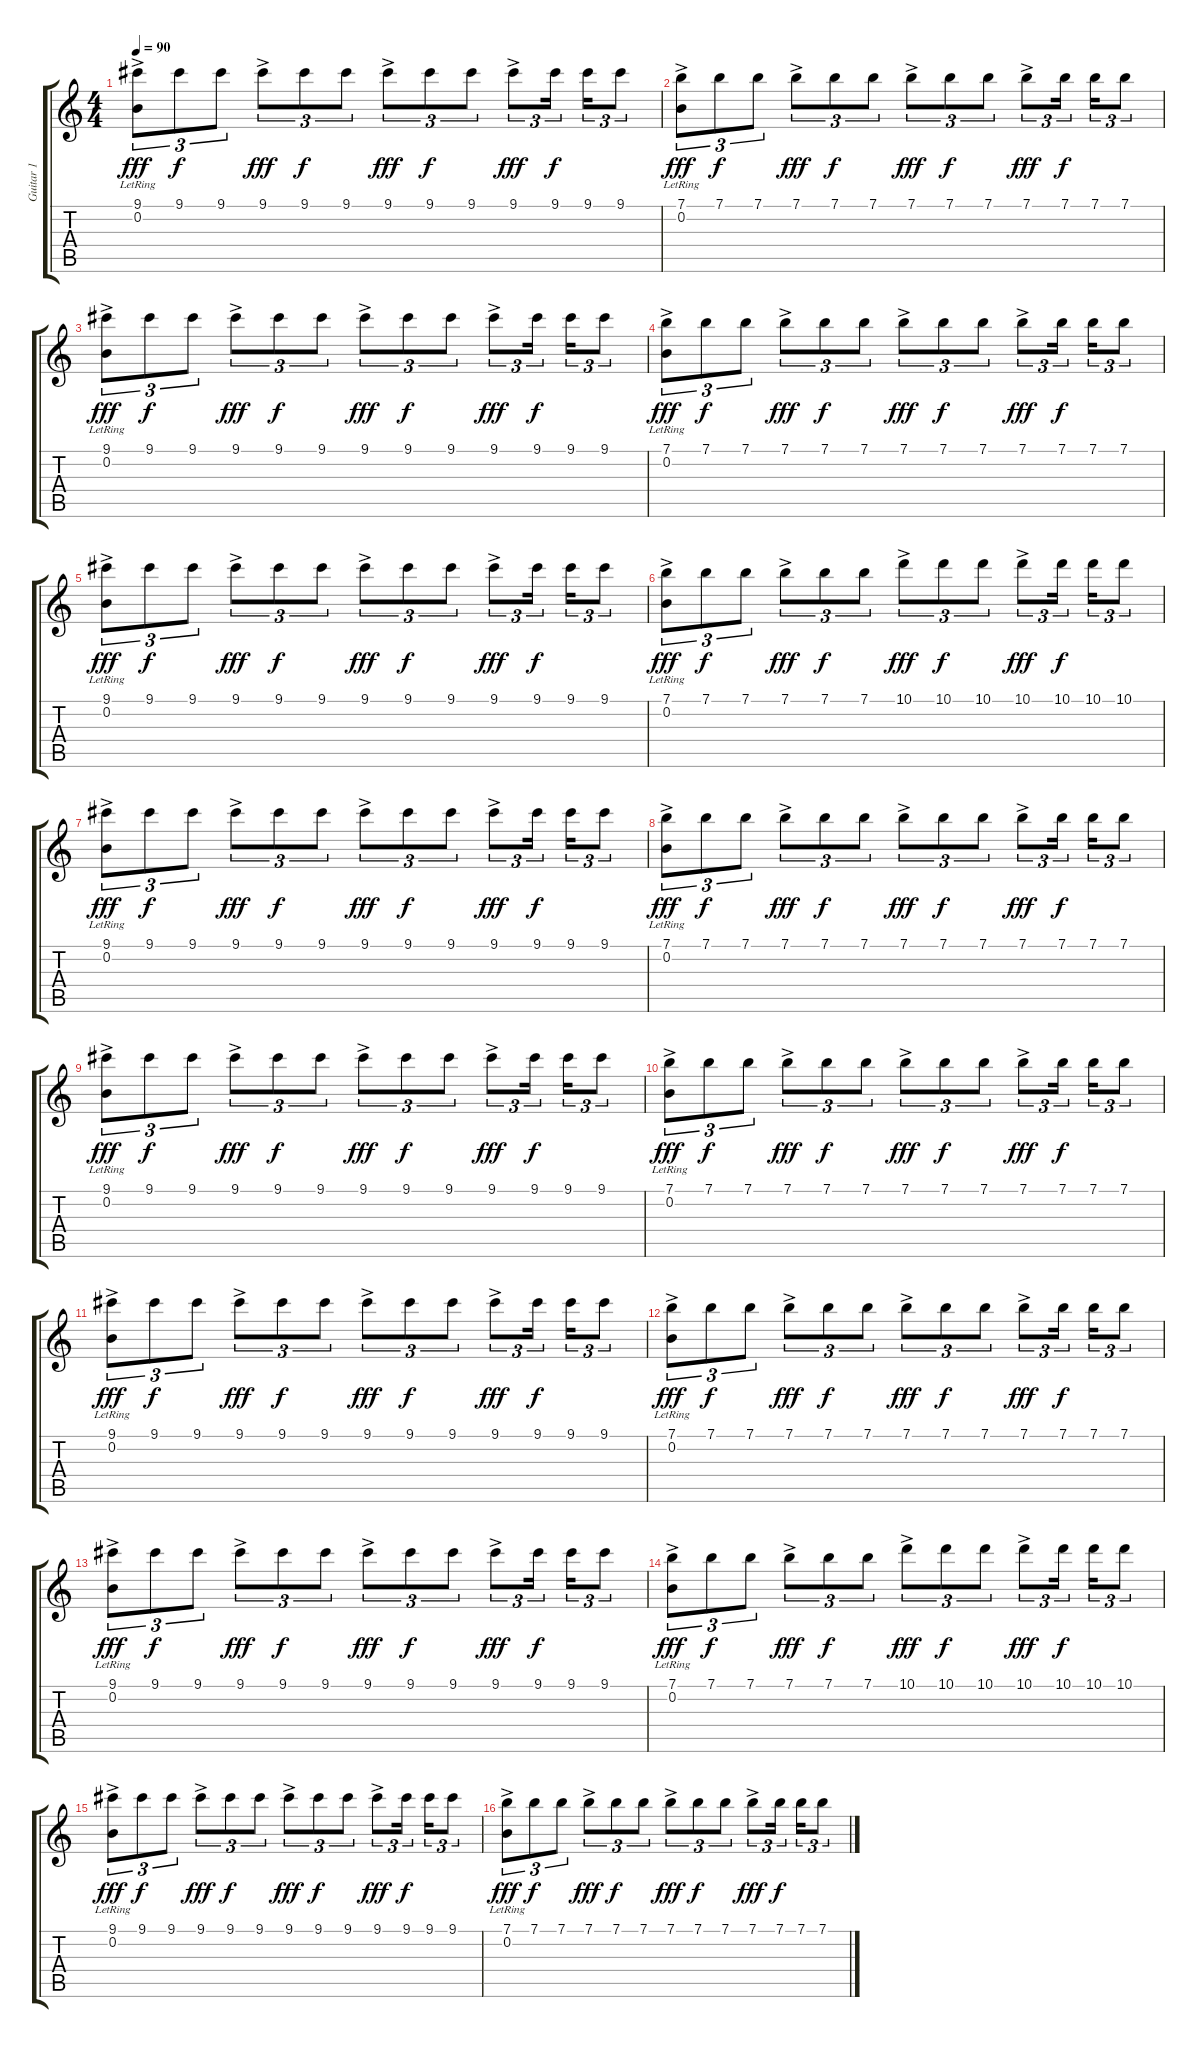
\track ("Guitar 1" "Guitar 1") {instrument overdrivenguitar}
\staff {score tabs}
\tuning (E4 B3 G3 D3 A2 D2) {hide}
\ts (4 4)
\tempo 90
\clef g2
\ks c
(9.1{ac} 0.2{lr}).8{tu (3 2) dy fff} 9.1.8{tu (3 2) dy f} 9.1.8{tu (3 2)} 9.1{ac}.8{tu (3 2) dy fff} 9.1.8{tu (3 2) dy f} 9.1.8{tu (3 2)} 9.1{ac}.8{tu (3 2) dy fff} 9.1.8{tu (3 2) dy f} 9.1.8{tu (3 2)} 9.1{ac}.8{tu (3 2) dy fff} 9.1.16{tu (3 2) dy f} 9.1.16{tu (3 2)} 9.1.8{tu (3 2)} |
(7.1{ac} 0.2{lr}).8{tu (3 2) dy fff} 7.1.8{tu (3 2) dy f} 7.1.8{tu (3 2)} 7.1{ac}.8{tu (3 2) dy fff} 7.1.8{tu (3 2) dy f} 7.1.8{tu (3 2)} 7.1{ac}.8{tu (3 2) dy fff} 7.1.8{tu (3 2) dy f} 7.1.8{tu (3 2)} 7.1{ac}.8{tu (3 2) dy fff} 7.1.16{tu (3 2) dy f} 7.1.16{tu (3 2)} 7.1.8{tu (3 2)} |
(9.1{ac} 0.2{lr}).8{tu (3 2) dy fff} 9.1.8{tu (3 2) dy f} 9.1.8{tu (3 2)} 9.1{ac}.8{tu (3 2) dy fff} 9.1.8{tu (3 2) dy f} 9.1.8{tu (3 2)} 9.1{ac}.8{tu (3 2) dy fff} 9.1.8{tu (3 2) dy f} 9.1.8{tu (3 2)} 9.1{ac}.8{tu (3 2) dy fff} 9.1.16{tu (3 2) dy f} 9.1.16{tu (3 2)} 9.1.8{tu (3 2)} |
(7.1{ac} 0.2{lr}).8{tu (3 2) dy fff} 7.1.8{tu (3 2) dy f} 7.1.8{tu (3 2)} 7.1{ac}.8{tu (3 2) dy fff} 7.1.8{tu (3 2) dy f} 7.1.8{tu (3 2)} 7.1{ac}.8{tu (3 2) dy fff} 7.1.8{tu (3 2) dy f} 7.1.8{tu (3 2)} 7.1{ac}.8{tu (3 2) dy fff} 7.1.16{tu (3 2) dy f} 7.1.16{tu (3 2)} 7.1.8{tu (3 2)} |
(9.1{ac} 0.2{lr}).8{tu (3 2) dy fff} 9.1.8{tu (3 2) dy f} 9.1.8{tu (3 2)} 9.1{ac}.8{tu (3 2) dy fff} 9.1.8{tu (3 2) dy f} 9.1.8{tu (3 2)} 9.1{ac}.8{tu (3 2) dy fff} 9.1.8{tu (3 2) dy f} 9.1.8{tu (3 2)} 9.1{ac}.8{tu (3 2) dy fff} 9.1.16{tu (3 2) dy f} 9.1.16{tu (3 2)} 9.1.8{tu (3 2)} |
(7.1{ac} 0.2{lr}).8{tu (3 2) dy fff} 7.1.8{tu (3 2) dy f} 7.1.8{tu (3 2)} 7.1{ac}.8{tu (3 2) dy fff} 7.1.8{tu (3 2) dy f} 7.1.8{tu (3 2)} 10.1{ac}.8{tu (3 2) dy fff} 10.1.8{tu (3 2) dy f} 10.1.8{tu (3 2)} 10.1{ac}.8{tu (3 2) dy fff} 10.1.16{tu (3 2) dy f} 10.1.16{tu (3 2)} 10.1.8{tu (3 2)} |
(9.1{ac} 0.2{lr}).8{tu (3 2) dy fff} 9.1.8{tu (3 2) dy f} 9.1.8{tu (3 2)} 9.1{ac}.8{tu (3 2) dy fff} 9.1.8{tu (3 2) dy f} 9.1.8{tu (3 2)} 9.1{ac}.8{tu (3 2) dy fff} 9.1.8{tu (3 2) dy f} 9.1.8{tu (3 2)} 9.1{ac}.8{tu (3 2) dy fff} 9.1.16{tu (3 2) dy f} 9.1.16{tu (3 2)} 9.1.8{tu (3 2)} |
(7.1{ac} 0.2{lr}).8{tu (3 2) dy fff} 7.1.8{tu (3 2) dy f} 7.1.8{tu (3 2)} 7.1{ac}.8{tu (3 2) dy fff} 7.1.8{tu (3 2) dy f} 7.1.8{tu (3 2)} 7.1{ac}.8{tu (3 2) dy fff} 7.1.8{tu (3 2) dy f} 7.1.8{tu (3 2)} 7.1{ac}.8{tu (3 2) dy fff} 7.1.16{tu (3 2) dy f} 7.1.16{tu (3 2)} 7.1.8{tu (3 2)} |
(9.1{ac} 0.2{lr}).8{tu (3 2) dy fff} 9.1.8{tu (3 2) dy f} 9.1.8{tu (3 2)} 9.1{ac}.8{tu (3 2) dy fff} 9.1.8{tu (3 2) dy f} 9.1.8{tu (3 2)} 9.1{ac}.8{tu (3 2) dy fff} 9.1.8{tu (3 2) dy f} 9.1.8{tu (3 2)} 9.1{ac}.8{tu (3 2) dy fff} 9.1.16{tu (3 2) dy f} 9.1.16{tu (3 2)} 9.1.8{tu (3 2)} |
(7.1{ac} 0.2{lr}).8{tu (3 2) dy fff} 7.1.8{tu (3 2) dy f} 7.1.8{tu (3 2)} 7.1{ac}.8{tu (3 2) dy fff} 7.1.8{tu (3 2) dy f} 7.1.8{tu (3 2)} 7.1{ac}.8{tu (3 2) dy fff} 7.1.8{tu (3 2) dy f} 7.1.8{tu (3 2)} 7.1{ac}.8{tu (3 2) dy fff} 7.1.16{tu (3 2) dy f} 7.1.16{tu (3 2)} 7.1.8{tu (3 2)} |
(9.1{ac} 0.2{lr}).8{tu (3 2) dy fff} 9.1.8{tu (3 2) dy f} 9.1.8{tu (3 2)} 9.1{ac}.8{tu (3 2) dy fff} 9.1.8{tu (3 2) dy f} 9.1.8{tu (3 2)} 9.1{ac}.8{tu (3 2) dy fff} 9.1.8{tu (3 2) dy f} 9.1.8{tu (3 2)} 9.1{ac}.8{tu (3 2) dy fff} 9.1.16{tu (3 2) dy f} 9.1.16{tu (3 2)} 9.1.8{tu (3 2)} |
(7.1{ac} 0.2{lr}).8{tu (3 2) dy fff} 7.1.8{tu (3 2) dy f} 7.1.8{tu (3 2)} 7.1{ac}.8{tu (3 2) dy fff} 7.1.8{tu (3 2) dy f} 7.1.8{tu (3 2)} 7.1{ac}.8{tu (3 2) dy fff} 7.1.8{tu (3 2) dy f} 7.1.8{tu (3 2)} 7.1{ac}.8{tu (3 2) dy fff} 7.1.16{tu (3 2) dy f} 7.1.16{tu (3 2)} 7.1.8{tu (3 2)} |
(9.1{ac} 0.2{lr}).8{tu (3 2) dy fff} 9.1.8{tu (3 2) dy f} 9.1.8{tu (3 2)} 9.1{ac}.8{tu (3 2) dy fff} 9.1.8{tu (3 2) dy f} 9.1.8{tu (3 2)} 9.1{ac}.8{tu (3 2) dy fff} 9.1.8{tu (3 2) dy f} 9.1.8{tu (3 2)} 9.1{ac}.8{tu (3 2) dy fff} 9.1.16{tu (3 2) dy f} 9.1.16{tu (3 2)} 9.1.8{tu (3 2)} |
(7.1{ac} 0.2{lr}).8{tu (3 2) dy fff} 7.1.8{tu (3 2) dy f} 7.1.8{tu (3 2)} 7.1{ac}.8{tu (3 2) dy fff} 7.1.8{tu (3 2) dy f} 7.1.8{tu (3 2)} 10.1{ac}.8{tu (3 2) dy fff} 10.1.8{tu (3 2) dy f} 10.1.8{tu (3 2)} 10.1{ac}.8{tu (3 2) dy fff} 10.1.16{tu (3 2) dy f} 10.1.16{tu (3 2)} 10.1.8{tu (3 2)} |
(9.1{ac} 0.2{lr}).8{tu (3 2) dy fff} 9.1.8{tu (3 2) dy f} 9.1.8{tu (3 2)} 9.1{ac}.8{tu (3 2) dy fff} 9.1.8{tu (3 2) dy f} 9.1.8{tu (3 2)} 9.1{ac}.8{tu (3 2) dy fff} 9.1.8{tu (3 2) dy f} 9.1.8{tu (3 2)} 9.1{ac}.8{tu (3 2) dy fff} 9.1.16{tu (3 2) dy f} 9.1.16{tu (3 2)} 9.1.8{tu (3 2)} |
(7.1{ac} 0.2{lr}).8{tu (3 2) dy fff} 7.1.8{tu (3 2) dy f} 7.1.8{tu (3 2)} 7.1{ac}.8{tu (3 2) dy fff} 7.1.8{tu (3 2) dy f} 7.1.8{tu (3 2)} 7.1{ac}.8{tu (3 2) dy fff} 7.1.8{tu (3 2) dy f} 7.1.8{tu (3 2)} 7.1{ac}.8{tu (3 2) dy fff} 7.1.16{tu (3 2) dy f} 7.1.16{tu (3 2)} 7.1.8{tu (3 2)}
